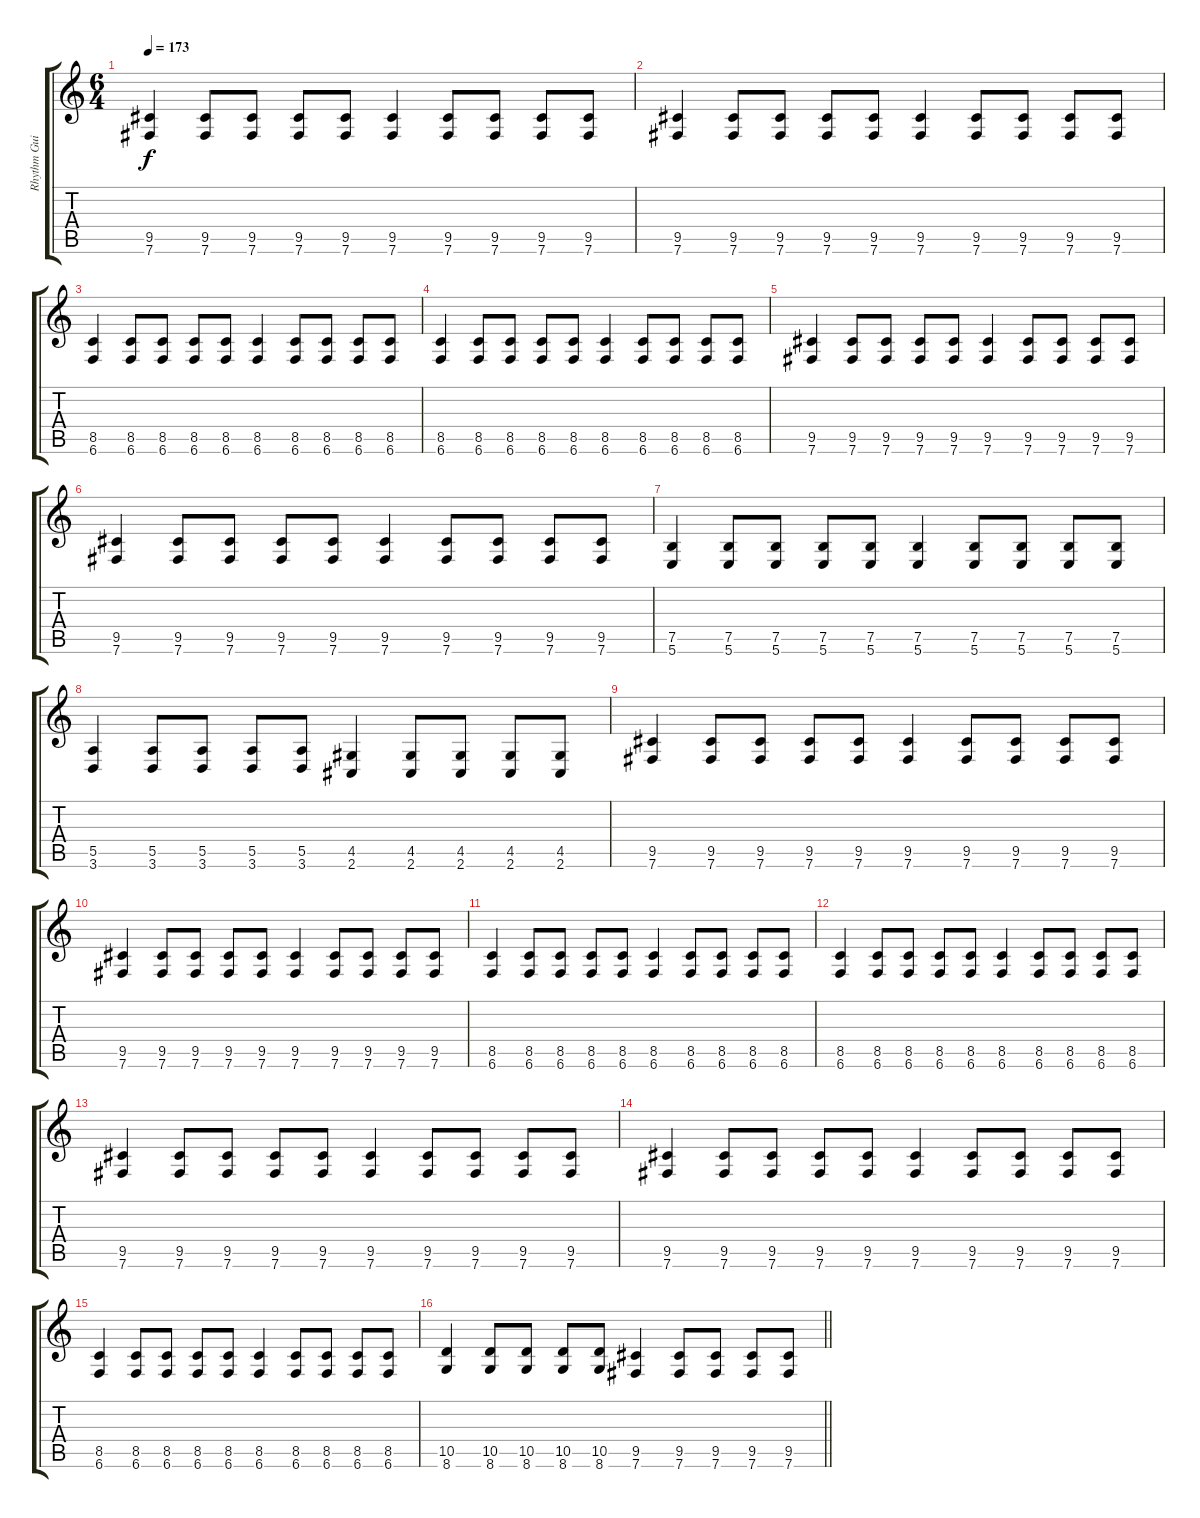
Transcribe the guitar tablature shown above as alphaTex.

\track ("Rhythm Guitar 2" "Rhythm Gui") {instrument distortionguitar}
\staff {score tabs}
\tuning (B3 Gb3 D3 A2 E2 B1) {hide}
\ts (6 4)
\section ("" "")
\tempo 173
\clef g2
\ks c
(9.5 7.6).4{dy f instrument distortionguitar} (9.5 7.6).8 (9.5 7.6).8 (9.5 7.6).8 (9.5 7.6).8 (9.5 7.6).4 (9.5 7.6).8 (9.5 7.6).8 (9.5 7.6).8 (9.5 7.6).8 |
(9.5 7.6).4 (9.5 7.6).8 (9.5 7.6).8 (9.5 7.6).8 (9.5 7.6).8 (9.5 7.6).4 (9.5 7.6).8 (9.5 7.6).8 (9.5 7.6).8 (9.5 7.6).8 |
(8.5 6.6).4 (8.5 6.6).8 (8.5 6.6).8 (8.5 6.6).8 (8.5 6.6).8 (8.5 6.6).4 (8.5 6.6).8 (8.5 6.6).8 (8.5 6.6).8 (8.5 6.6).8 |
(8.5 6.6).4 (8.5 6.6).8 (8.5 6.6).8 (8.5 6.6).8 (8.5 6.6).8 (8.5 6.6).4 (8.5 6.6).8 (8.5 6.6).8 (8.5 6.6).8 (8.5 6.6).8 |
(9.5 7.6).4{instrument distortionguitar} (9.5 7.6).8 (9.5 7.6).8 (9.5 7.6).8 (9.5 7.6).8 (9.5 7.6).4 (9.5 7.6).8 (9.5 7.6).8 (9.5 7.6).8 (9.5 7.6).8 |
(9.5 7.6).4 (9.5 7.6).8 (9.5 7.6).8 (9.5 7.6).8 (9.5 7.6).8 (9.5 7.6).4 (9.5 7.6).8 (9.5 7.6).8 (9.5 7.6).8 (9.5 7.6).8 |
(7.5 5.6).4 (7.5 5.6).8 (7.5 5.6).8 (7.5 5.6).8 (7.5 5.6).8 (7.5 5.6).4 (7.5 5.6).8 (7.5 5.6).8 (7.5 5.6).8 (7.5 5.6).8 |
(5.5 3.6).4 (5.5 3.6).8 (5.5 3.6).8 (5.5 3.6).8 (5.5 3.6).8 (4.5 2.6).4 (4.5 2.6).8 (4.5 2.6).8 (4.5 2.6).8 (4.5 2.6).8 |
(9.5 7.6).4{instrument distortionguitar} (9.5 7.6).8 (9.5 7.6).8 (9.5 7.6).8 (9.5 7.6).8 (9.5 7.6).4 (9.5 7.6).8 (9.5 7.6).8 (9.5 7.6).8 (9.5 7.6).8 |
(9.5 7.6).4 (9.5 7.6).8 (9.5 7.6).8 (9.5 7.6).8 (9.5 7.6).8 (9.5 7.6).4 (9.5 7.6).8 (9.5 7.6).8 (9.5 7.6).8 (9.5 7.6).8 |
(8.5 6.6).4 (8.5 6.6).8 (8.5 6.6).8 (8.5 6.6).8 (8.5 6.6).8 (8.5 6.6).4 (8.5 6.6).8 (8.5 6.6).8 (8.5 6.6).8 (8.5 6.6).8 |
(8.5 6.6).4 (8.5 6.6).8 (8.5 6.6).8 (8.5 6.6).8 (8.5 6.6).8 (8.5 6.6).4 (8.5 6.6).8 (8.5 6.6).8 (8.5 6.6).8 (8.5 6.6).8 |
(9.5 7.6).4{instrument distortionguitar} (9.5 7.6).8 (9.5 7.6).8 (9.5 7.6).8 (9.5 7.6).8 (9.5 7.6).4 (9.5 7.6).8 (9.5 7.6).8 (9.5 7.6).8 (9.5 7.6).8 |
(9.5 7.6).4 (9.5 7.6).8 (9.5 7.6).8 (9.5 7.6).8 (9.5 7.6).8 (9.5 7.6).4 (9.5 7.6).8 (9.5 7.6).8 (9.5 7.6).8 (9.5 7.6).8 |
(8.5 6.6).4 (8.5 6.6).8 (8.5 6.6).8 (8.5 6.6).8 (8.5 6.6).8 (8.5 6.6).4 (8.5 6.6).8 (8.5 6.6).8 (8.5 6.6).8 (8.5 6.6).8 |
\barLineRight lightlight
(10.5 8.6).4 (10.5 8.6).8 (10.5 8.6).8 (10.5 8.6).8 (10.5 8.6).8 (9.5 7.6).4 (9.5 7.6).8 (9.5 7.6).8 (9.5 7.6).8 (9.5 7.6).8
